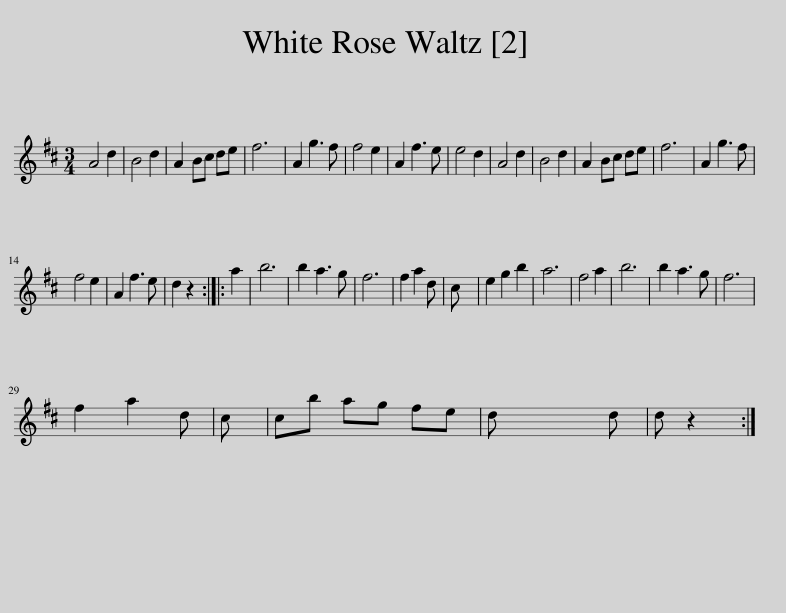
X:1
L:1/8
M:3/4
I:linebreak $
K:D
V:1 treble
V:1
 A4 d2 | B4 d2 | A2 Bc de | f6 | A2 g3 f | %5
 f4 e2 | A2 f3 e | e4 d2 | A4 d2 | B4 d2 | %10
 A2 Bc de | f6 | A2 g3 f |$ f4 e2 | A2 f3 e | %15
 d2 z2 :: a2 | b6 | b2 a3 g | f6 | %20
 f2 a2 d | c | e2 g2 b2 | a6 | f4 a2 | %25
 b6 | b2 a3 g | f6 |$ f2 a2 d | c | %30
 cb ag fe | d x4 d | d z2 :| %33
